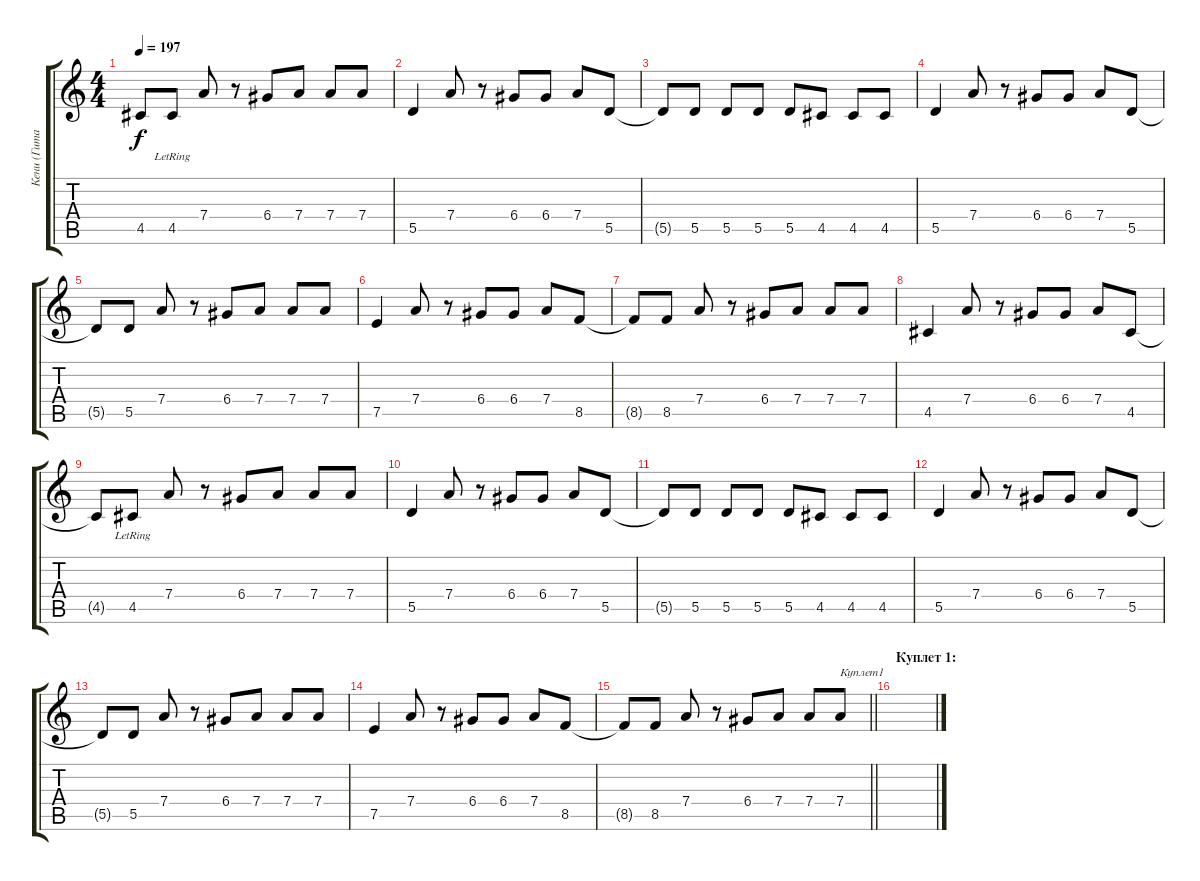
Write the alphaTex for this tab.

\track ("Кени (Гитара)" "Кени (Гита") {instrument overdrivenguitar}
\staff {score tabs}
\tuning (E4 B3 G3 D3 A2 E2) {hide}
\ts (4 4)
\tempo 197
\clef g2
\ks c
4.5{t}.8{dy f} 4.5{lr}.8 7.4.8 r.8 6.4.8 7.4.8 7.4.8 7.4.8 |
5.5.4 7.4.8 r.8 6.4.8 6.4.8 7.4.8 5.5.8 |
5.5{t}.8 5.5.8 5.5.8 5.5.8 5.5.8 4.5.8 4.5.8 4.5.8 |
5.5.4 7.4.8 r.8 6.4.8 6.4.8 7.4.8 5.5.8 |
5.5{t}.8 5.5.8 7.4.8 r.8 6.4.8 7.4.8 7.4.8 7.4.8 |
7.5.4 7.4.8 r.8 6.4.8 6.4.8 7.4.8 8.5.8 |
8.5{t}.8 8.5.8 7.4.8 r.8 6.4.8 7.4.8 7.4.8 7.4.8 |
4.5.4 7.4.8 r.8 6.4.8 6.4.8 7.4.8 4.5.8 |
4.5{t}.8 4.5{lr}.8 7.4.8 r.8 6.4.8 7.4.8 7.4.8 7.4.8 |
5.5.4 7.4.8 r.8 6.4.8 6.4.8 7.4.8 5.5.8 |
5.5{t}.8 5.5.8 5.5.8 5.5.8 5.5.8 4.5.8 4.5.8 4.5.8 |
5.5.4 7.4.8 r.8 6.4.8 6.4.8 7.4.8 5.5.8 |
5.5{t}.8 5.5.8 7.4.8 r.8 6.4.8 7.4.8 7.4.8 7.4.8 |
7.5.4 7.4.8 r.8 6.4.8 6.4.8 7.4.8 8.5.8 |
\barLineRight lightlight
8.5{t}.8 8.5.8 7.4.8 r.8 6.4.8 7.4.8 7.4.8 7.4.8{txt "Куплет1"} |
\section ("" "Куплет 1:")
